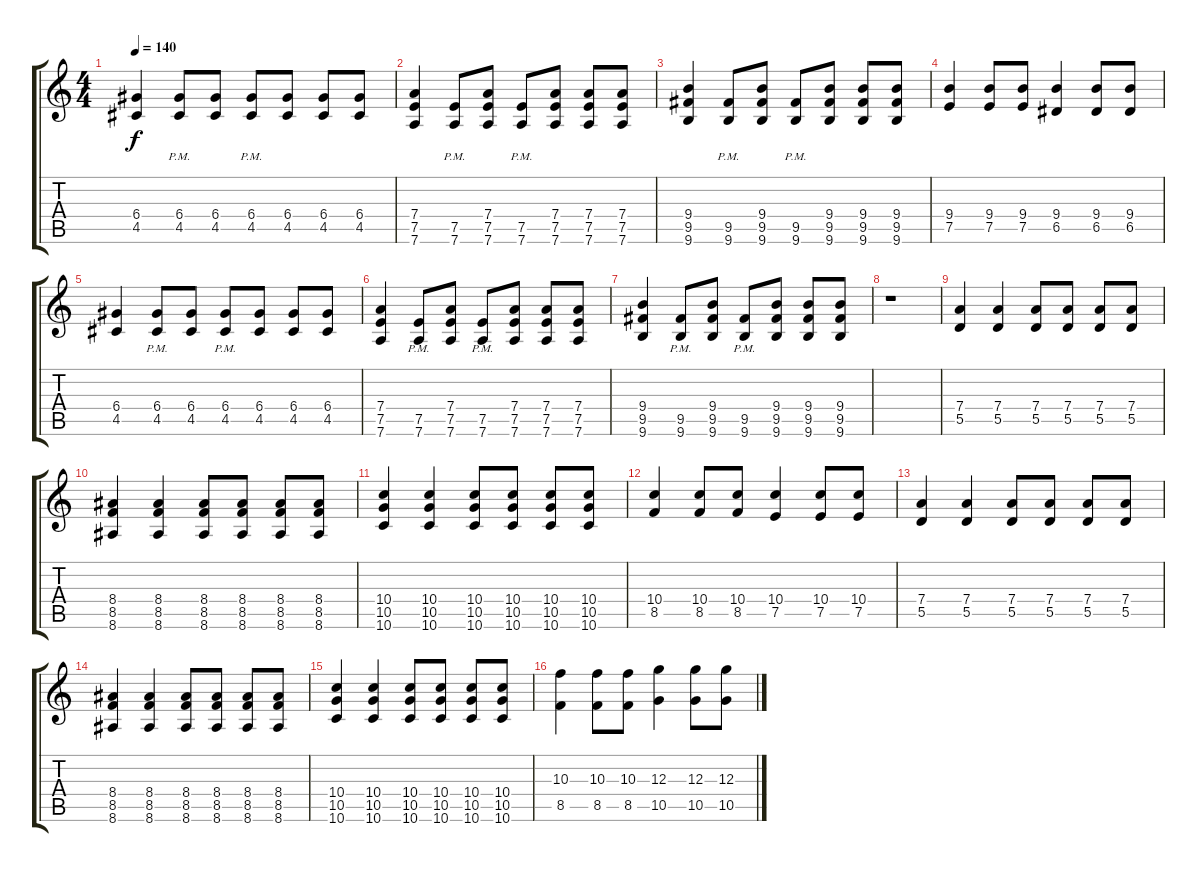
\track "" {instrument overdrivenguitar}
\staff {score tabs}
\tuning (E4 B3 G3 D3 A2 D2) {hide}
\ts (4 4)
\tempo 140
\clef g2
\ks c
(6.4 4.5).4{dy f} (6.4{pm} 4.5{pm}).8 (6.4 4.5).8 (6.4{pm} 4.5{pm}).8 (6.4 4.5).8 (6.4 4.5).8 (6.4 4.5).8 |
(7.4 7.5 7.6).4 (7.5{pm} 7.6{pm}).8 (7.4 7.5 7.6).8 (7.5{pm} 7.6{pm}).8 (7.4 7.5 7.6).8 (7.4 7.5 7.6).8 (7.4 7.5 7.6).8 |
(9.4 9.5 9.6).4 (9.5{pm} 9.6{pm}).8 (9.4 9.5 9.6).8 (9.5{pm} 9.6{pm}).8 (9.4 9.5 9.6).8 (9.4 9.5 9.6).8 (9.4 9.5 9.6).8 |
(9.4 7.5).4 (9.4 7.5).8 (9.4 7.5).8 (9.4 6.5).4 (9.4 6.5).8 (9.4 6.5).8 |
(6.4 4.5).4 (6.4{pm} 4.5{pm}).8 (6.4 4.5).8 (6.4{pm} 4.5{pm}).8 (6.4 4.5).8 (6.4 4.5).8 (6.4 4.5).8 |
(7.4 7.5 7.6).4 (7.5{pm} 7.6{pm}).8 (7.4 7.5 7.6).8 (7.5{pm} 7.6{pm}).8 (7.4 7.5 7.6).8 (7.4 7.5 7.6).8 (7.4 7.5 7.6).8 |
(9.4 9.5 9.6).4 (9.5{pm} 9.6{pm}).8 (9.4 9.5 9.6).8 (9.5{pm} 9.6{pm}).8 (9.4 9.5 9.6).8 (9.4 9.5 9.6).8 (9.4 9.5 9.6).8 |
r.1 |
(7.4 5.5).4 (7.4 5.5).4 (7.4 5.5).8 (7.4 5.5).8 (7.4 5.5).8 (7.4 5.5).8 |
(8.4 8.5 8.6).4 (8.4 8.5 8.6).4 (8.4 8.5 8.6).8 (8.4 8.5 8.6).8 (8.4 8.5 8.6).8 (8.4 8.5 8.6).8 |
(10.4 10.5 10.6).4 (10.4 10.5 10.6).4 (10.4 10.5 10.6).8 (10.4 10.5 10.6).8 (10.4 10.5 10.6).8 (10.4 10.5 10.6).8 |
(10.4 8.5).4 (10.4 8.5).8 (10.4 8.5).8 (10.4 7.5).4 (10.4 7.5).8 (10.4 7.5).8 |
(7.4 5.5).4 (7.4 5.5).4 (7.4 5.5).8 (7.4 5.5).8 (7.4 5.5).8 (7.4 5.5).8 |
(8.4 8.5 8.6).4 (8.4 8.5 8.6).4 (8.4 8.5 8.6).8 (8.4 8.5 8.6).8 (8.4 8.5 8.6).8 (8.4 8.5 8.6).8 |
(10.4 10.5 10.6).4 (10.4 10.5 10.6).4 (10.4 10.5 10.6).8 (10.4 10.5 10.6).8 (10.4 10.5 10.6).8 (10.4 10.5 10.6).8 |
(10.3 8.5).4 (10.3 8.5).8 (10.3 8.5).8 (12.3 10.5).4 (12.3 10.5).8 (12.3 10.5).8
